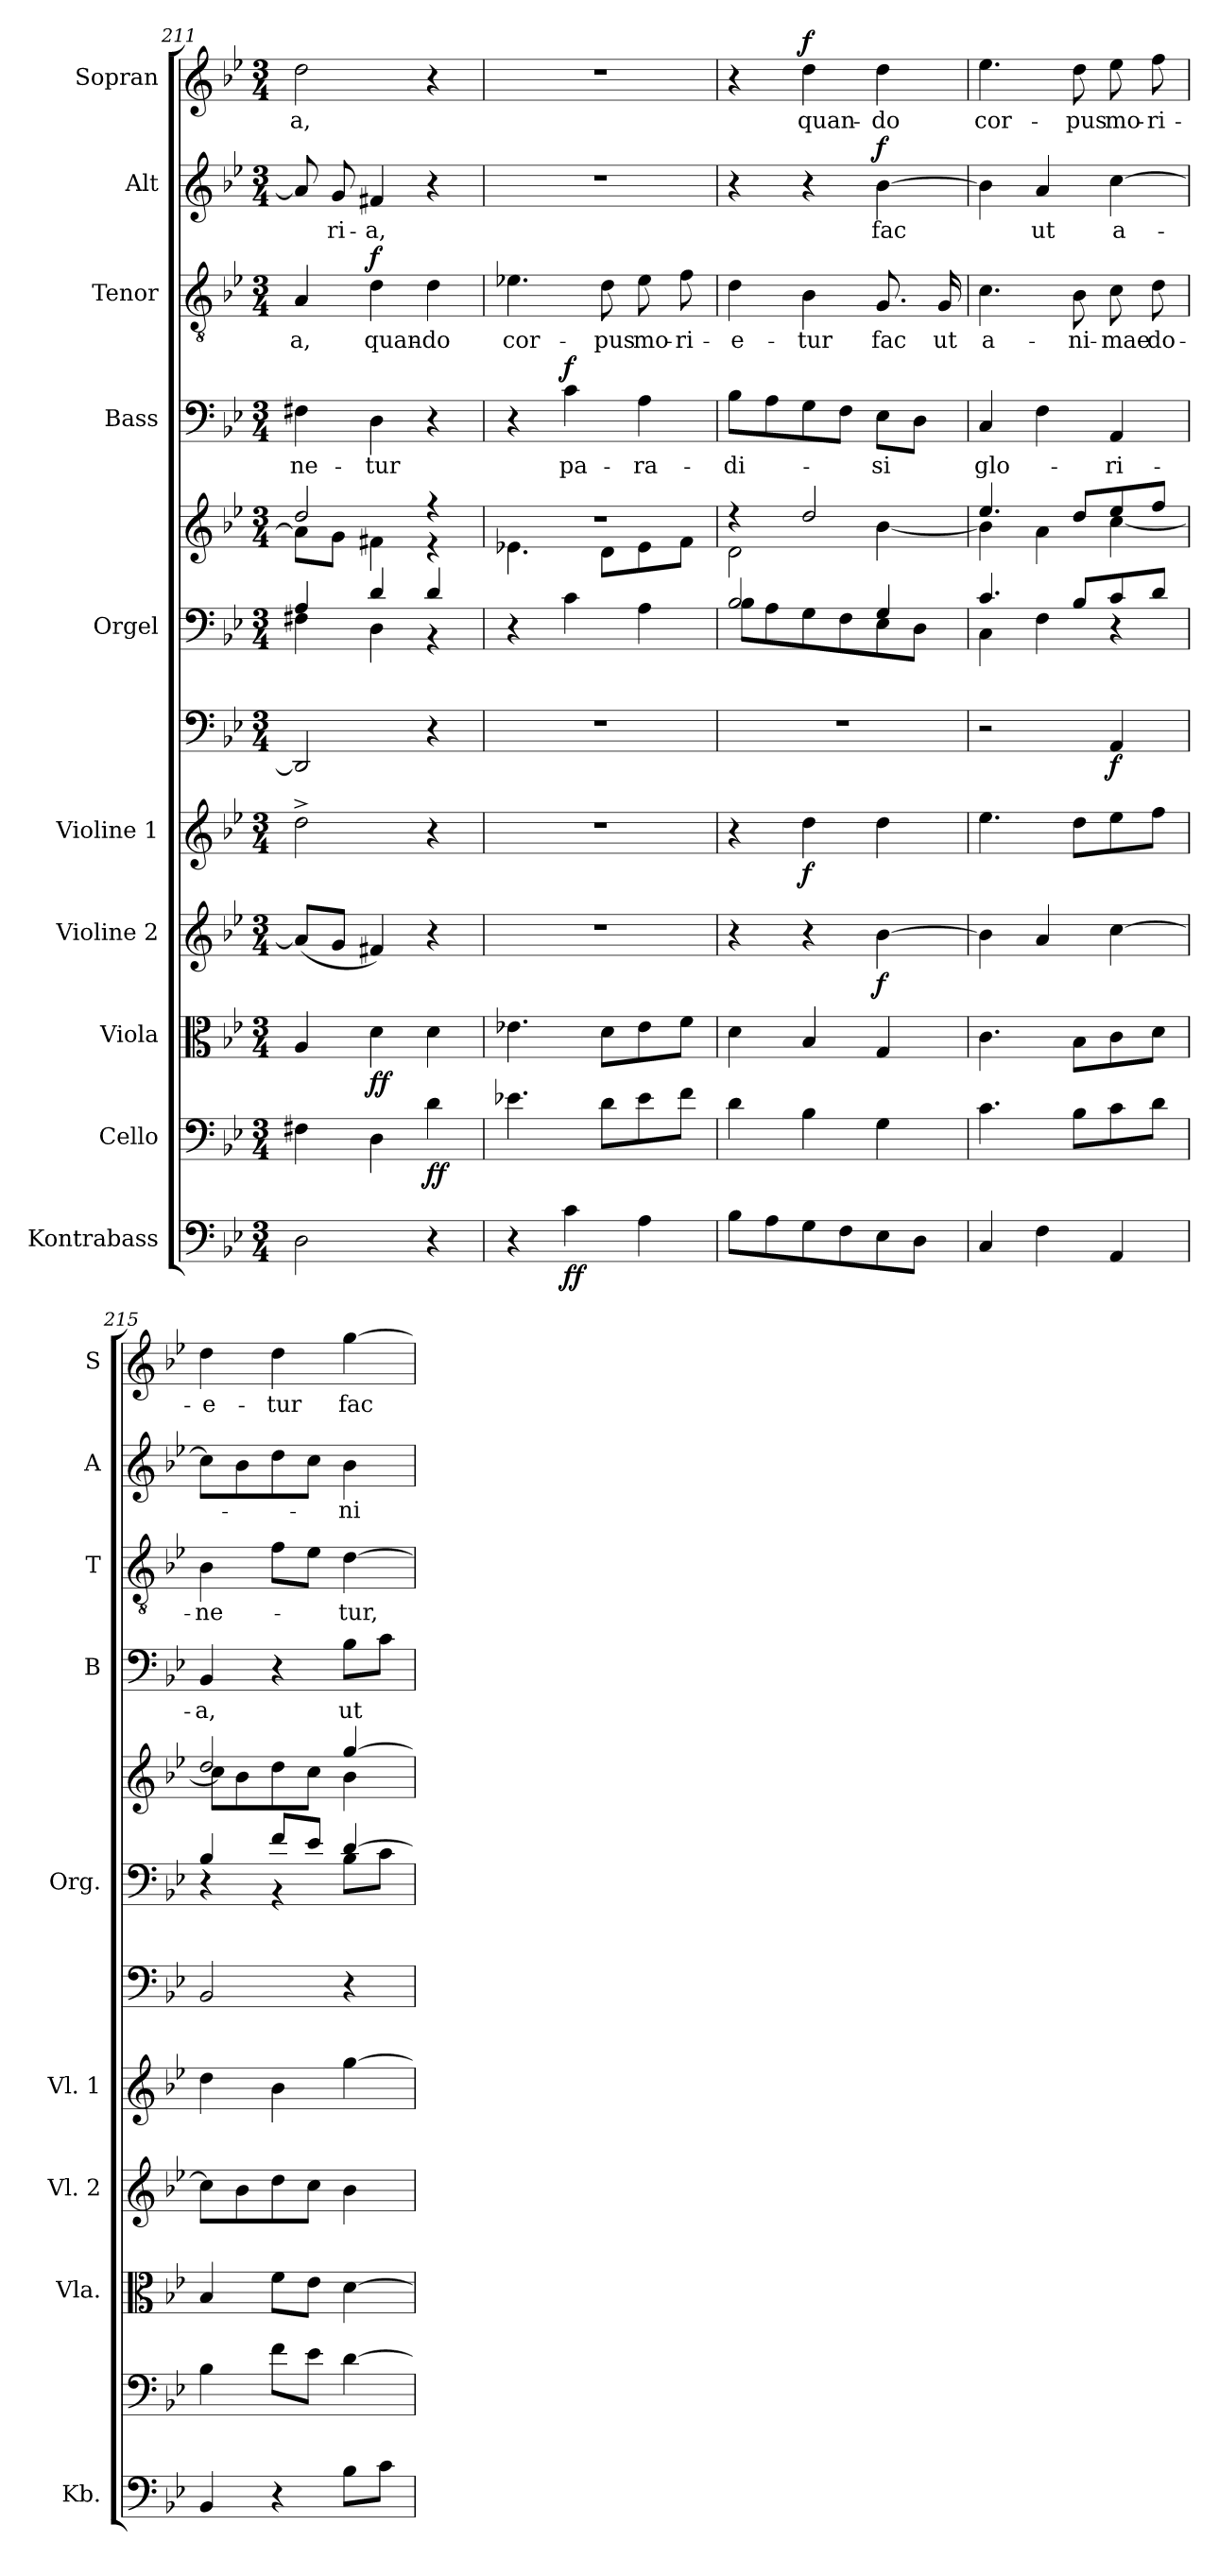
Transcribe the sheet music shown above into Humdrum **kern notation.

**kern	**dynam	**kern	**dynam	**kern	**dynam	**kern	**dynam	**kern	**dynam	**kern	**dynam	**kern	**kern	**kern	**text	**dynam	**kern	**text	**dynam	**kern	**text	**dynam	**kern	**text	**dynam
*part11	*part11	*part10	*part10	*part9	*part9	*part8	*part8	*part7	*part7	*part6	*part6	*part5	*part5	*part4	*part4	*part4	*part3	*part3	*part3	*part2	*part2	*part2	*part1	*part1	*part1
*staff12	*staff12	*staff11	*staff11	*staff10	*staff10	*staff9	*staff9	*staff8	*staff8	*staff7	*staff7	*staff6	*staff5	*staff4	*staff4	*staff4	*staff3	*staff3	*staff3	*staff2	*staff2	*staff2	*staff1	*staff1	*staff1
*I"Kontrabass	*	*I"Cello	*	*I"Viola	*	*I"Violine 2	*	*I"Violine 1	*	*	*	*I"Orgel	*	*I"Bass	*	*	*I"Tenor	*	*	*I"Alt	*	*	*I"Sopran	*	*
*I'Kb.	*	*	*	*I'Vla.	*	*I'Vl. 2	*	*I'Vl. 1	*	*	*	*I'Org.	*	*I'B	*	*	*I'T	*	*	*I'A	*	*	*I'S	*	*
*clefF4	*	*clefF4	*	*clefC3	*	*clefG2	*	*clefG2	*	*clefF4	*	*clefF4	*clefG2	*clefF4	*	*	*clefGv2	*	*	*clefG2	*	*	*clefG2	*	*
*ITrd7c12	*	*	*	*	*	*	*	*	*	*	*	*	*	*	*	*	*	*	*	*	*	*	*	*	*
*k[b-e-]	*	*k[b-e-]	*	*k[b-e-]	*	*k[b-e-]	*	*k[b-e-]	*	*k[b-e-]	*	*k[b-e-]	*k[b-e-]	*k[b-e-]	*	*	*k[b-e-]	*	*	*k[b-e-]	*	*	*k[b-e-]	*	*
*B-:	*	*B-:	*	*B-:	*	*B-:	*	*B-:	*	*B-:	*	*B-:	*B-:	*B-:	*	*	*B-:	*	*	*B-:	*	*	*B-:	*	*
*M3/4	*	*M3/4	*	*M3/4	*	*M3/4	*	*M3/4	*	*M3/4	*	*M3/4	*M3/4	*M3/4	*	*	*M3/4	*	*	*M3/4	*	*	*M3/4	*	*
=211	=211	=211	=211	=211	=211	=211	=211	=211	=211	=211	=211	=211	=211	=211	=211	=211	=211	=211	=211	=211	=211	=211	=211	=211	=211
*	*	*	*	*	*	*	*	*	*	*	*	*^	*^	*	*	*	*	*	*	*	*	*	*	*	*
!	!	!	!	!	!	!	!	!	!	!	!	!	!	!	!	!	!LO:LY:b	!	!	!LO:LY:b	!	!	!	!	!	!LO:LY:b	!
2DD\	.	4F#X\	.	4A/	.	(<8a/L]	.	2dd^>\	.	2DD/]	.	4A/	4F#X\	2dd/	8a\L]	4F#X\	-ne-	.	4A/	-a,	.	8a/]	.	.	2dd\	-a,	.
!	!	!	!	!	!	!	!	!	!	!	!	!	!	!	!	!	!	!	!	!	!	!	!LO:LY:b	!	!	!	!
.	.	.	.	.	.	8g/J	.	.	.	.	.	.	.	.	8g\J	.	.	.	.	.	.	8g/	-ri-	.	.	.	.
!	!	!	!	!	!LO:DY:b	!	!	!	!	!	!	!	!	!	!	!	!LO:LY:b	!	!	!LO:LY:b	!LO:DY:a	!	!LO:LY:b	!	!	!	!
.	.	4D\	.	4d\	ff	4f#X/)	.	.	.	.	.	4d/	4D\	.	4f#X\	4D\	-tur	.	4d\	quan-	f	4f#X/	-a,	.	.	.	.
!	!	!	!LO:DY:b	!	!	!	!	!	!	!	!	!	!	!	!	!	!	!	!	!LO:LY:b	!	!	!	!	!	!	!
4r	.	4d\	ff	4d\	.	4r	.	4r	.	4r	.	(>4d/	4r	4r	4r	4r	.	.	4d\	-do	.	4r	.	.	4r	.	.
!!LO:PB:g=z
=212	=212	=212	=212	=212	=212	=212	=212	=212	=212	=212	=212	=212	=212	=212	=212	=212	=212	=212	=212	=212	=212	=212	=212	=212	=212	=212	=212
!	!	!	!	!	!	!	!	!	!	!	!	!	!	!LO:N:vis=1	!	!	!	!	!	!LO:LY:b	!	!	!	!	!	!	!
*	*	*	*	*	*	*	*	*	*	*	*	*v	*v	*	*	*	*	*	*	*	*	*	*	*	*	*	*
4r	.	4.e-X\	.	4.e-X\	.	2.r	.	2.r	.	2.r	.	4r	2.r	4.e-X\	4r	.	.	4.e-X\	cor-	.	2.r	.	.	2.r	.	.
!	!LO:DY:b	!	!	!	!	!	!	!	!	!	!	!	!	!	!	!LO:LY:b	!LO:DY:a	!	!	!	!	!	!	!	!	!
4C\	ff	.	.	.	.	.	.	.	.	.	.	4c\	.	.	4c\	pa-	f	.	.	.	.	.	.	.	.	.
!	!	!	!	!	!	!	!	!	!	!	!	!	!	!	!	!	!	!	!LO:LY:b	!	!	!	!	!	!	!
.	.	8d\L	.	8d\L	.	.	.	.	.	.	.	.	.	8d\L	.	.	.	8d\	-pus	.	.	.	.	.	.	.
!	!	!	!	!	!	!	!	!	!	!	!	!	!	!	!	!LO:LY:b	!	!	!LO:LY:b	!	!	!	!	!	!	!
4AA\	.	8e-\	.	8e-\	.	.	.	.	.	.	.	4A\	.	8e-\	4A\	-ra-	.	8e-\	mo-	.	.	.	.	.	.	.
!	!	!	!	!	!	!	!	!	!	!	!	!	!	!	!	!	!	!	!LO:LY:b	!	!	!	!	!	!	!
.	.	8f\J	.	8f\J	.	.	.	.	.	.	.	.	.	8f\J)	.	.	.	8f\	-ri-	.	.	.	.	.	.	.
=213	=213	=213	=213	=213	=213	=213	=213	=213	=213	=213	=213	=213	=213	=213	=213	=213	=213	=213	=213	=213	=213	=213	=213	=213	=213	=213
*	*	*	*	*	*	*	*	*	*	*	*	*^	*	*	*	*	*	*	*	*	*	*	*	*	*	*
!	!	!	!	!	!	!	!	!	!	!	!	!	!	!	!	!	!LO:LY:b	!	!	!LO:LY:b	!	!	!	!	!	!	!
8BB-\L	.	4d\	.	4d\	.	4r	.	4r	.	2.r	.	2B-/	8B-\L	4rcc	2d\	8B-\L	-di-	.	4d\	-e-	.	4r	.	.	4r	.	.
8AA\	.	.	.	.	.	.	.	.	.	.	.	.	8A\	.	.	8A\	.	.	.	.	.	.	.	.	.	.	.
!	!	!	!	!	!	!	!	!	!LO:DY:b	!	!	!	!	!	!	!	!	!	!	!LO:LY:b	!	!	!	!	!	!LO:LY:b	!LO:DY:a
8GG\	.	4B-\	.	4B-/	.	4r	.	4dd\	f	.	.	.	8G\	2dd/	.	8G\	.	.	4B-\	-tur	.	4r	.	.	4dd\	quan-	f
8FF\	.	.	.	.	.	.	.	.	.	.	.	.	8F\	.	.	8F\J	.	.	.	.	.	.	.	.	.	.	.
!	!	!	!	!	!	!	!LO:DY:b	!	!	!	!	!	!	!	!	!	!LO:LY:b	!	!	!LO:LY:b	!	!	!LO:LY:b	!LO:DY:a	!	!LO:LY:b	!
8EE-\	.	4G\	.	4G/	.	[4b-\	f	4dd\	.	.	.	4G/	8E-\	.	[<4b-\	8E-\L	-si	.	8.G/	fac	.	[4b-\	fac	f	4dd\	-do	.
8DD\J	.	.	.	.	.	.	.	.	.	.	.	.	8D\J	.	.	8D\J	.	.	.	.	.	.	.	.	.	.	.
!	!	!	!	!	!	!	!	!	!	!	!	!	!	!	!	!	!	!	!	!LO:LY:b	!	!	!	!	!	!	!
.	.	.	.	.	.	.	.	.	.	.	.	.	.	.	.	.	.	.	16G/	ut	.	.	.	.	.	.	.
=214	=214	=214	=214	=214	=214	=214	=214	=214	=214	=214	=214	=214	=214	=214	=214	=214	=214	=214	=214	=214	=214	=214	=214	=214	=214	=214	=214
!	!	!	!	!	!	!	!	!	!	!	!	!	!	!	!	!	!LO:LY:b	!	!	!LO:LY:b	!	!	!	!	!	!LO:LY:b	!
4CC/	.	4.c\	.	4.c\	.	4b-\]	.	4.ee-\	.	2r	.	4.c/	4C\	4.ee-/	4b-\]	4C/	glo-	.	4.c\	a-	.	4b-\]	.	.	4.ee-\	cor-	.
!	!	!	!	!	!	!	!	!	!	!	!	!	!	!	!	!	!	!	!	!	!	!	!LO:LY:b	!	!	!	!
4FF\	.	.	.	.	.	4a/	.	.	.	.	.	.	4F\	.	4a\	4F\	.	.	.	.	.	4a/	ut	.	.	.	.
!	!	!	!	!	!	!	!	!	!	!	!	!	!	!	!	!	!	!	!	!LO:LY:b	!	!	!	!	!	!LO:LY:b	!
.	.	8B-\L	.	8B-\L	.	.	.	8dd\L	.	.	.	8B-/L	.	8dd/L	.	.	.	.	8B-\	-ni-	.	.	.	.	8dd\	-pus	.
!	!	!	!	!	!	!	!	!	!	!	!LO:DY:b	!	!	!	!	!	!LO:LY:b	!	!	!LO:LY:b	!	!	!LO:LY:b	!	!	!LO:LY:b	!
4AAA/	.	8c\	.	8c\	.	[4cc\	.	8ee-\	.	4AA/	f	8c/	4rC	8ee-/	[<4cc\	4AA/	-ri-	.	8c\	-mae	.	[4cc\	a-	.	8ee-\	mo-	.
!	!	!	!	!	!	!	!	!	!	!	!	!	!	!	!	!	!	!	!	!LO:LY:b	!	!	!	!	!	!LO:LY:b	!
.	.	8d\J	.	8d\J	.	.	.	8ff\J	.	.	.	8d/J	.	8ff/J	.	.	.	.	8d\	do-	.	.	.	.	8ff\	-ri-	.
=215	=215	=215	=215	=215	=215	=215	=215	=215	=215	=215	=215	=215	=215	=215	=215	=215	=215	=215	=215	=215	=215	=215	=215	=215	=215	=215	=215
!	!	!	!	!	!	!	!	!	!	!	!	!	!	!	!	!	!LO:LY:b	!	!	!LO:LY:b	!	!	!	!	!	!LO:LY:b	!
4BBB-/	.	4B-\	.	4B-/	.	8cc\L]	.	4dd\	.	2BB-/	.	4B-/	4rC	2dd/	8cc\L]	4BB-/	-a,	.	4B-\	-ne-	.	8cc\L]	.	.	4dd\	-e-	.
.	.	.	.	.	.	8b-\	.	.	.	.	.	.	.	.	8b-\	.	.	.	.	.	.	8b-\	.	.	.	.	.
!	!	!	!	!	!	!	!	!	!	!	!	!	!	!	!	!	!	!	!	!	!	!	!	!	!	!LO:LY:b	!
4r	.	8f\L	.	8f\L	.	8dd\	.	4b-\	.	.	.	8f/L	4rBB	.	8dd\	4r	.	.	8f\L	.	.	8dd\	.	.	4dd\	-tur	.
.	.	8e-\J	.	8e-\J	.	8cc\J	.	.	.	.	.	8e-/J	.	.	8cc\J	.	.	.	8e-\J	.	.	8cc\J	.	.	.	.	.
!	!	!	!	!	!	!	!	!	!	!	!	!	!	!	!	!	!LO:LY:b	!	!	!LO:LY:b	!	!	!LO:LY:b	!	!	!LO:LY:b	!
8BB-\L	.	[4d\	.	[4d\	.	4b-\	.	[4gg\	.	4r	.	[>4d/	8B-\L	[>4gg/	4b-\	8B-\L	ut	.	[4d\	-tur,	.	4b-\	-ni-	.	[4gg\	fac	.
8C\J	.	.	.	.	.	.	.	.	.	.	.	.	8c\J	.	.	8c\J	.	.	.	.	.	.	.	.	.	.	.
*	*	*	*	*	*	*	*	*	*	*	*	*v	*v	*	*	*	*	*	*	*	*	*	*	*	*	*	*
*	*	*	*	*	*	*	*	*	*	*	*	*	*v	*v	*	*	*	*	*	*	*	*	*	*	*	*
=	=	=	=	=	=	=	=	=	=	=	=	=	=	=	=	=	=	=	=	=	=	=	=	=	=
*-	*-	*-	*-	*-	*-	*-	*-	*-	*-	*-	*-	*-	*-	*-	*-	*-	*-	*-	*-	*-	*-	*-	*-	*-	*-
